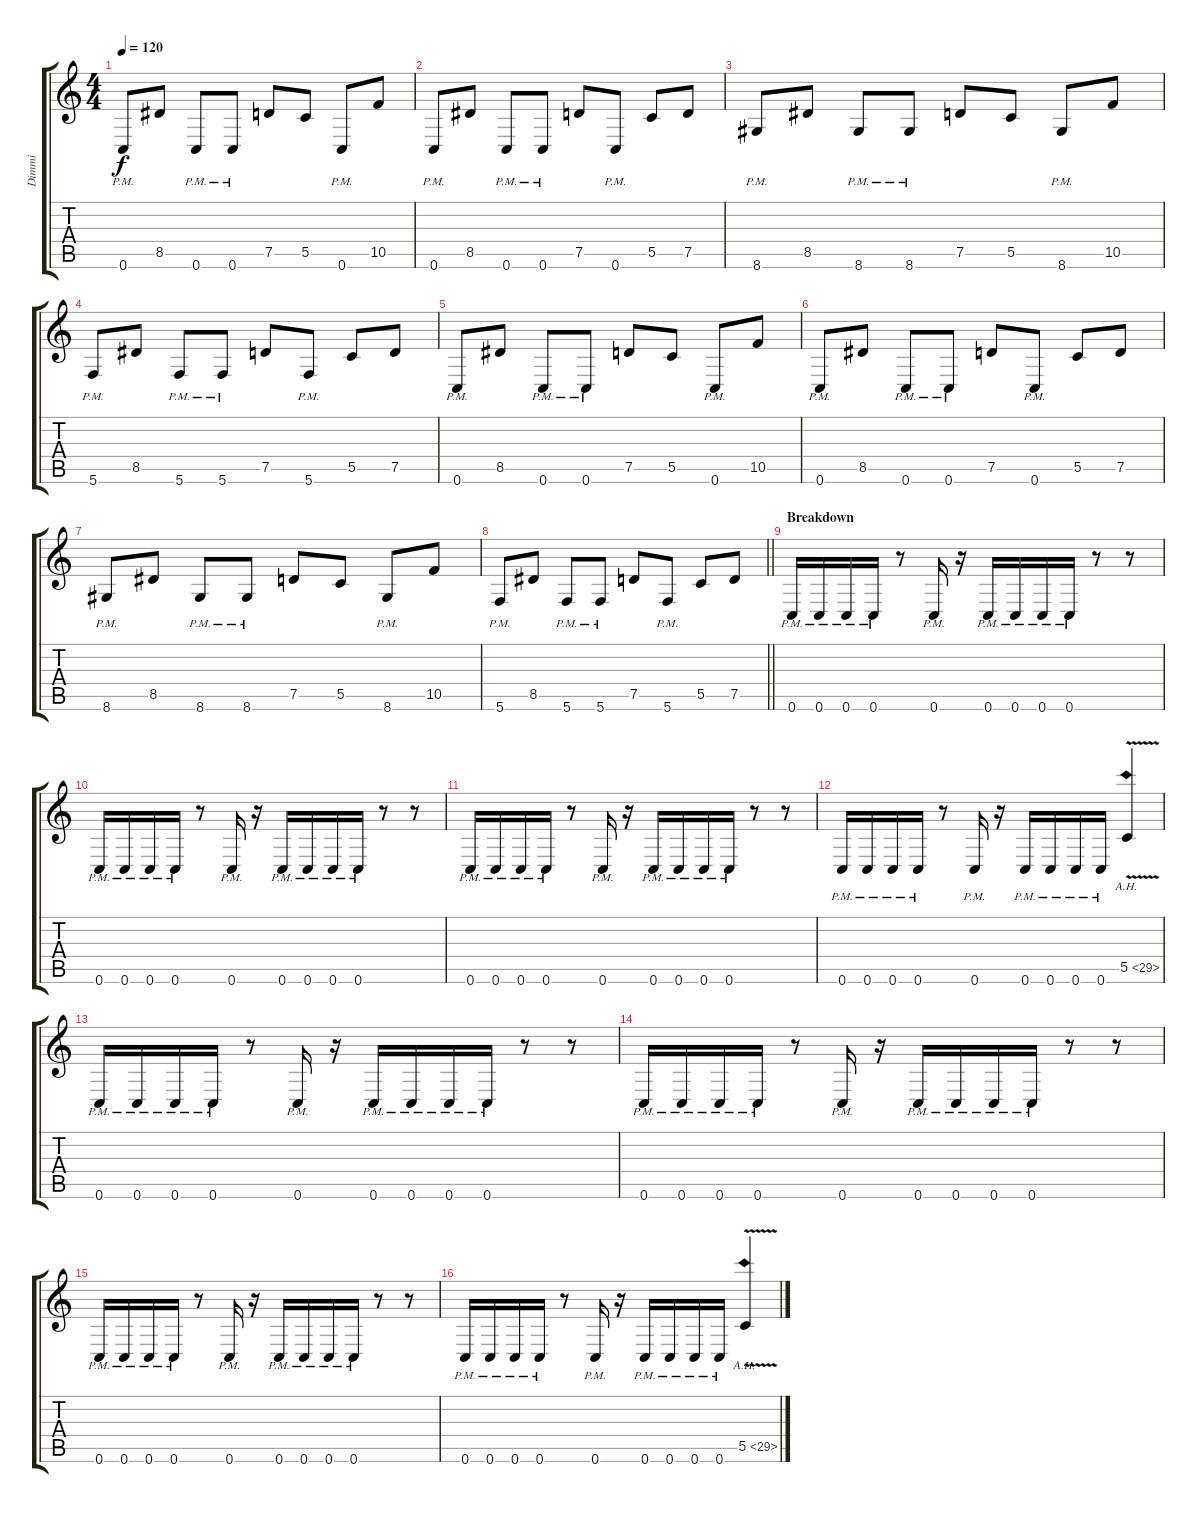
\track ("Dimmi" "Dimmi") {instrument overdrivenguitar}
\staff {score tabs}
\tuning (D4 A3 F3 C3 G2 C2) {hide}
\ts (4 4)
\section ("" "")
\tempo 120
\clef g2
\ks c
0.6{pm}.8{dy f} 8.5.8 0.6{pm}.8 0.6{pm}.8 7.5.8 5.5.8 0.6{pm}.8 10.5.8 |
0.6{pm}.8 8.5.8 0.6{pm}.8 0.6{pm}.8 7.5.8 0.6{pm}.8 5.5.8 7.5.8 |
8.6{pm}.8 8.5.8 8.6{pm}.8 8.6{pm}.8 7.5.8 5.5.8 8.6{pm}.8 10.5.8 |
5.6{pm}.8 8.5.8 5.6{pm}.8 5.6{pm}.8 7.5.8 5.6{pm}.8 5.5.8 7.5.8 |
0.6{pm}.8 8.5.8 0.6{pm}.8 0.6{pm}.8 7.5.8 5.5.8 0.6{pm}.8 10.5.8 |
0.6{pm}.8 8.5.8 0.6{pm}.8 0.6{pm}.8 7.5.8 0.6{pm}.8 5.5.8 7.5.8 |
8.6{pm}.8 8.5.8 8.6{pm}.8 8.6{pm}.8 7.5.8 5.5.8 8.6{pm}.8 10.5.8 |
\barLineRight lightlight
5.6{pm}.8 8.5.8 5.6{pm}.8 5.6{pm}.8 7.5.8 5.6{pm}.8 5.5.8 7.5.8 |
\section ("" "Breakdown")
0.6{pm}.16 0.6{pm}.16 0.6{pm}.16 0.6{pm}.16 r.8 0.6{pm}.16 r.16 0.6{pm}.16 0.6{pm}.16 0.6{pm}.16 0.6{pm}.16 r.8 r.8 |
0.6{pm}.16 0.6{pm}.16 0.6{pm}.16 0.6{pm}.16 r.8 0.6{pm}.16 r.16 0.6{pm}.16 0.6{pm}.16 0.6{pm}.16 0.6{pm}.16 r.8 r.8 |
0.6{pm}.16 0.6{pm}.16 0.6{pm}.16 0.6{pm}.16 r.8 0.6{pm}.16 r.16 0.6{pm}.16 0.6{pm}.16 0.6{pm}.16 0.6{pm}.16 r.8 r.8 |
0.6{pm}.16 0.6{pm}.16 0.6{pm}.16 0.6{pm}.16 r.8 0.6{pm}.16 r.16 0.6{pm}.16 0.6{pm}.16 0.6{pm}.16 0.6{pm}.16 5.5{ah 24 v}.4 |
0.6{pm}.16 0.6{pm}.16 0.6{pm}.16 0.6{pm}.16 r.8 0.6{pm}.16 r.16 0.6{pm}.16 0.6{pm}.16 0.6{pm}.16 0.6{pm}.16 r.8 r.8 |
0.6{pm}.16 0.6{pm}.16 0.6{pm}.16 0.6{pm}.16 r.8 0.6{pm}.16 r.16 0.6{pm}.16 0.6{pm}.16 0.6{pm}.16 0.6{pm}.16 r.8 r.8 |
0.6{pm}.16 0.6{pm}.16 0.6{pm}.16 0.6{pm}.16 r.8 0.6{pm}.16 r.16 0.6{pm}.16 0.6{pm}.16 0.6{pm}.16 0.6{pm}.16 r.8 r.8 |
0.6{pm}.16 0.6{pm}.16 0.6{pm}.16 0.6{pm}.16 r.8 0.6{pm}.16 r.16 0.6{pm}.16 0.6{pm}.16 0.6{pm}.16 0.6{pm}.16 5.5{ah 24 v}.4
